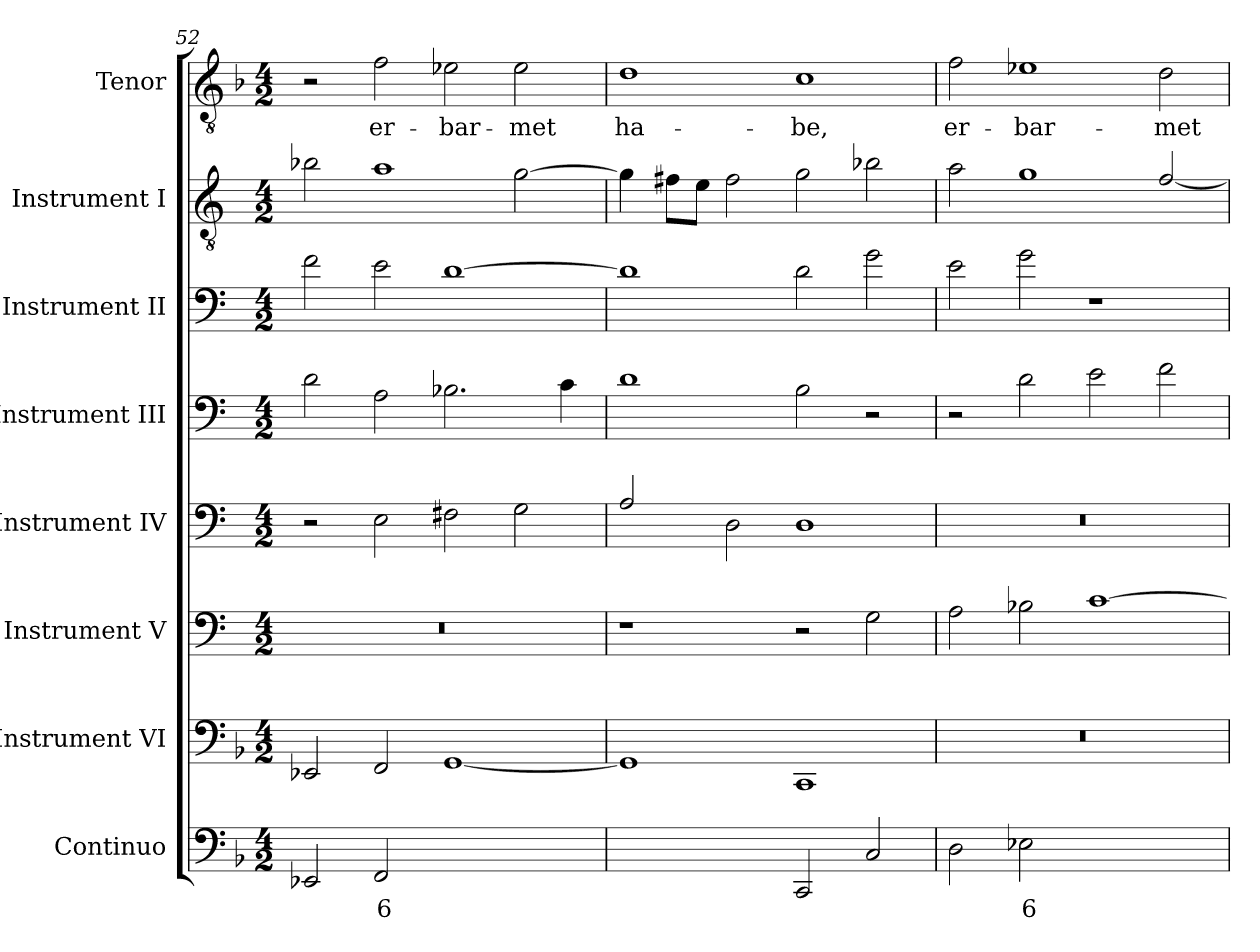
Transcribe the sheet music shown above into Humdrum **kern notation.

**kern	**text	**text	**kern	**kern	**kern	**kern	**kern	**kern	**kern	**text
*part8	*part8	*part8	*part7	*part6	*part5	*part4	*part3	*part2	*part1	*part1
*staff8	*staff8	*staff8	*staff7	*staff6	*staff5	*staff4	*staff3	*staff2	*staff1	*staff1
*I"Continuo	*	*	*I"Instrument VI	*I"Instrument V	*I"Instrument IV	*I"Instrument III	*I"Instrument II	*I"Instrument I	*I"Tenor	*
*	*	*	*I'VI	*I'V	*I'IV	*I'III	*I'II	*I'I	*I'T	*
*clefF4	*	*	*clefF4	*clefF4	*clefF4	*clefF4	*clefF4	*clefGv2	*clefGv2	*
*	*	*	*	*ITrd4c7	*ITrd4c7	*ITrd4c7	*ITrd4c7	*ITrd4c7	*	*
*k[b-]	*	*	*k[b-]	*k[b-]	*k[b-]	*k[b-]	*k[b-]	*k[b-]	*k[b-]	*
*F:	*	*	*F:	*F:	*F:	*F:	*F:	*F:	*F:	*
*M4/2	*	*	*M4/2	*M4/2	*M4/2	*M4/2	*M4/2	*M4/2	*M4/2	*
=52	=52	=52	=52	=52	=52	=52	=52	=52	=52	=52
2EE-X	.	.	2EE-X	0r	2r	2G	2B-	2e-X	2r	.
!	!LO:LY:b	!	!	!	!	!	!	!	!	!LO:LY:b
2FF	6	.	2FF	.	2AA	2D	2A	1d	2f	er-
!	!LO:LY:b	!	!	!	!	!	!	!	!	!LO:LY:b
[2GGyy	6	.	[1GG	.	2BBn	2.E-X	[1G	.	2e-X	-bar-
!	!LO:LY:b	!LO:LY:b	!	!	!	!	!	!	!	!LO:LY:b
2GGyy]	6	4	.	.	2C	.	.	[2c	2e-	-met
.	.	.	.	.	.	4F	.	.	.	.
=53	=53	=53	=53	=53	=53	=53	=53	=53	=53	=53
!	!LO:LY:b	!LO:LY:b	!	!	!	!	!	!	!	!LO:LY:b
[2GGyy	4	`	1GG]	1r	2D/	1G	1G]	4c]	1d	ha-
.	.	.	.	.	.	.	.	8BnL	.	.
.	.	.	.	.	.	.	.	8AJ	.	.
2GGyy]	.	.	.	.	2GG	.	.	2B	.	.
!	!	!	!	!	!	!	!	!	!	!LO:LY:b
2CC	.	.	1CC	2r	1GG	2E	2G	2c	1c	-be,
2C	.	.	.	2C	.	2r	2c	2e-X	.	.
=54	=54	=54	=54	=54	=54	=54	=54	=54	=54	=54
!	!	!	!	!	!	!	!	!	!	!LO:LY:b
2D	.	.	0r	2D	0r	2r	2A	2d	2f	er-
!	!LO:LY:b	!	!	!	!	!	!	!	!	!LO:LY:b
2E-X	6	.	.	2E-X	.	2G	2c	1c	1e-X	-bar-
!	!LO:LY:b	!LO:LY:b	!	!	!	!	!	!	!	!
[2Fyy	7	3	.	[1F	.	2A	1r	.	.	.
!	!LO:LY:b	!LO:LY:b	!	!	!	!	!	!	!	!LO:LY:b
2Fyy_	6	4	.	.	.	2B-	.	[2B-/	2d	-met
=	=	=	=	=	=	=	=	=	=	=
*-	*-	*-	*-	*-	*-	*-	*-	*-	*-	*-
